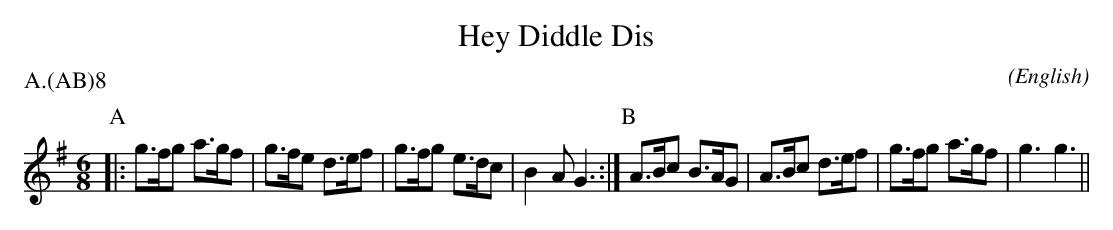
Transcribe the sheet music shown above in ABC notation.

X:1
T:Hey Diddle Dis
M:6/8
C:
O:English
P:A.(AB)8
L:1/8
K:G
P:A
|:g>fg a>gf|g>fe d>ef|g>fg e>dc|B2 A G3:|\
P:B
A>Bc B>AG|A>Bc d>ef|g>fg a>gf|g3   g3||
